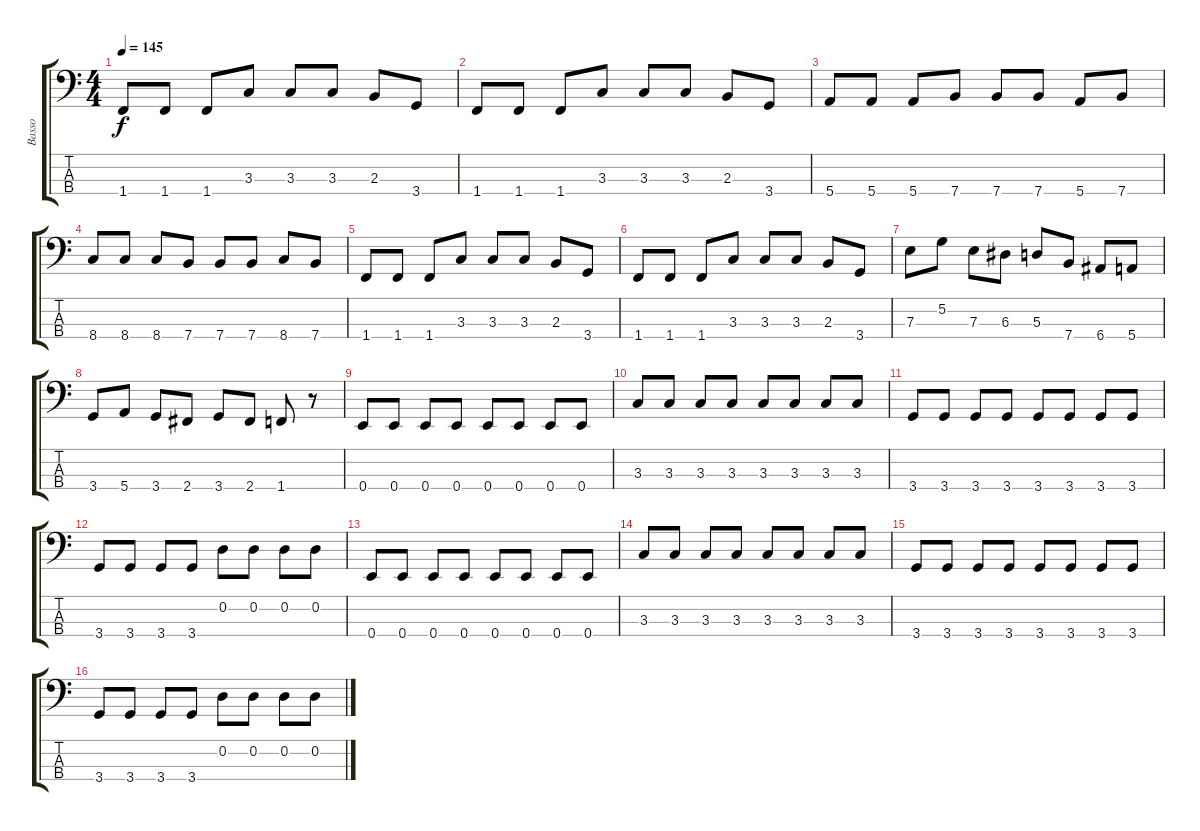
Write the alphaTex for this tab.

\track ("Basso" "Basso") {instrument electricbasspick}
\staff {score tabs}
\tuning (G2 D2 A1 E1) {hide}
\ts (4 4)
\tempo 145
\clef f4
\ks c
1.4.8{dy f} 1.4.8 1.4.8 3.3.8 3.3.8 3.3.8 2.3.8 3.4.8 |
1.4.8 1.4.8 1.4.8 3.3.8 3.3.8 3.3.8 2.3.8 3.4.8 |
5.4.8 5.4.8 5.4.8 7.4.8 7.4.8 7.4.8 5.4.8 7.4.8 |
8.4.8 8.4.8 8.4.8 7.4.8 7.4.8 7.4.8 8.4.8 7.4.8 |
1.4.8 1.4.8 1.4.8 3.3.8 3.3.8 3.3.8 2.3.8 3.4.8 |
1.4.8 1.4.8 1.4.8 3.3.8 3.3.8 3.3.8 2.3.8 3.4.8 |
7.3.8 5.2.8 7.3.8 6.3.8 5.3.8 7.4.8 6.4.8 5.4.8 |
3.4.8 5.4.8 3.4.8 2.4.8 3.4.8 2.4.8 1.4.8 r.8 |
0.4.8 0.4.8 0.4.8 0.4.8 0.4.8 0.4.8 0.4.8 0.4.8 |
3.3.8 3.3.8 3.3.8 3.3.8 3.3.8 3.3.8 3.3.8 3.3.8 |
3.4.8 3.4.8 3.4.8 3.4.8 3.4.8 3.4.8 3.4.8 3.4.8 |
3.4.8 3.4.8 3.4.8 3.4.8 0.2.8 0.2.8 0.2.8 0.2.8 |
0.4.8 0.4.8 0.4.8 0.4.8 0.4.8 0.4.8 0.4.8 0.4.8 |
3.3.8 3.3.8 3.3.8 3.3.8 3.3.8 3.3.8 3.3.8 3.3.8 |
3.4.8 3.4.8 3.4.8 3.4.8 3.4.8 3.4.8 3.4.8 3.4.8 |
3.4.8 3.4.8 3.4.8 3.4.8 0.2.8 0.2.8 0.2.8 0.2.8
